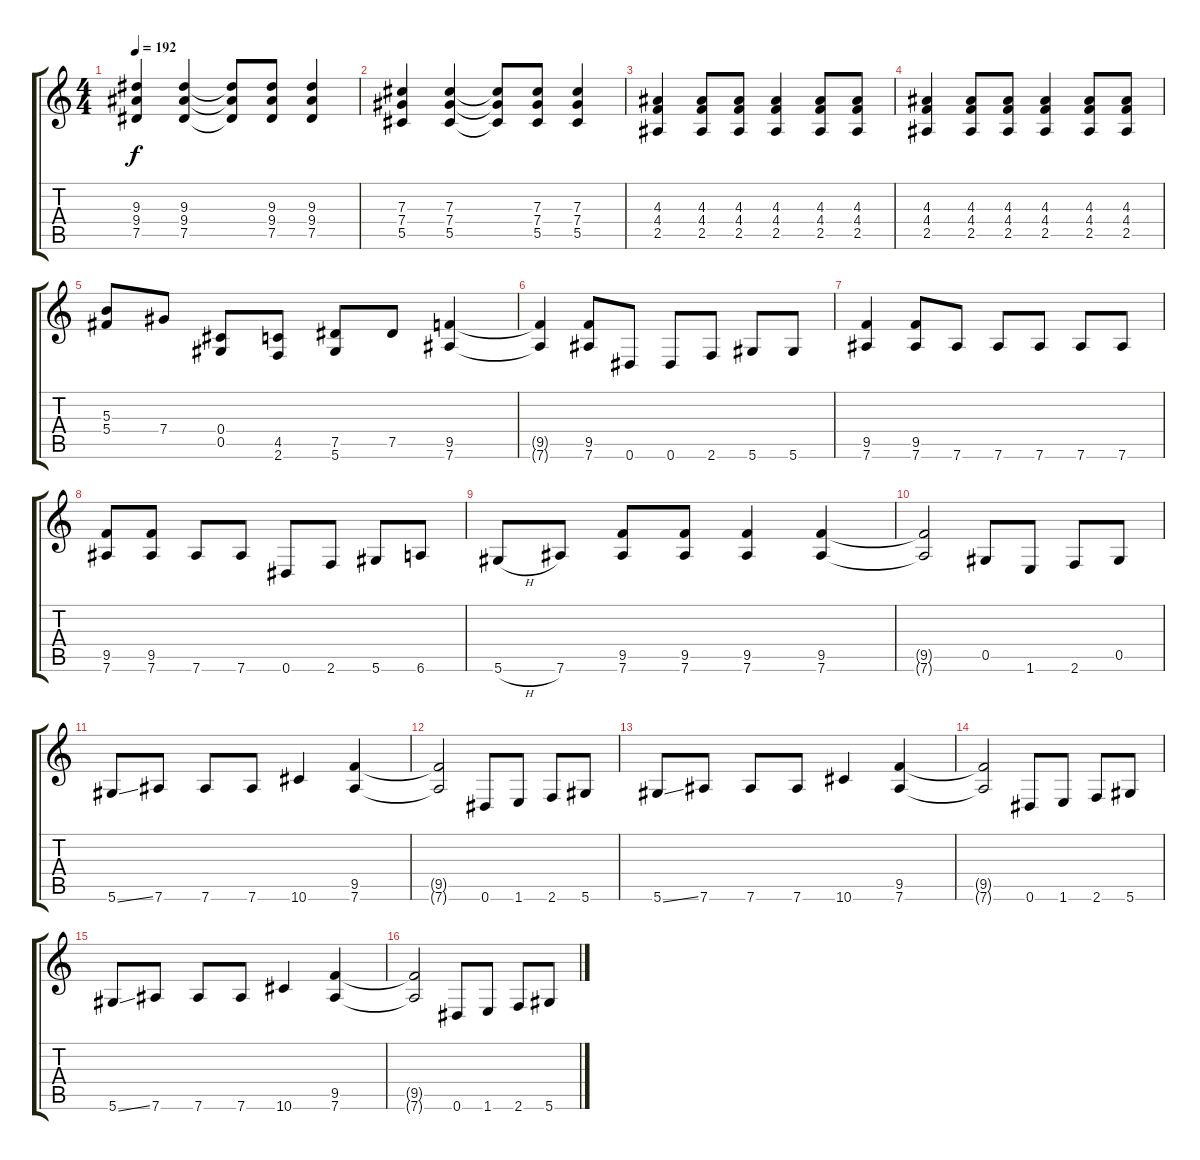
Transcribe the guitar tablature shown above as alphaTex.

\track "" {instrument distortionguitar}
\staff {score tabs}
\tuning (Eb4 Bb3 Gb3 Db3 Ab2 Eb2) {hide}
\ts (4 4)
\tempo 192
\clef g2
\ks c
(9.3 9.4 7.5).4{dy f} (9.3 9.4 7.5).4 (9.3{t} 9.4{t} 7.5{t}).8 (9.3 9.4 7.5).8 (9.3 9.4 7.5).4 |
(7.3 7.4 5.5).4 (7.3 7.4 5.5).4 (7.3{t} 7.4{t} 5.5{t}).8 (7.3 7.4 5.5).8 (7.3 7.4 5.5).4 |
(4.3 4.4 2.5).4 (4.3 4.4 2.5).8 (4.3 4.4 2.5).8 (4.3 4.4 2.5).4 (4.3 4.4 2.5).8 (4.3 4.4 2.5).8 |
(4.3 4.4 2.5).4 (4.3 4.4 2.5).8 (4.3 4.4 2.5).8 (4.3 4.4 2.5).4 (4.3 4.4 2.5).8 (4.3 4.4 2.5).8 |
(5.3 5.4).8 7.4.8 (0.4 0.5).8 (4.5 2.6).8 (7.5 5.6).8 7.5.8 (9.5 7.6).4 |
(9.5{t} 7.6{t}).4 (9.5 7.6).8 0.6.8 0.6.8 2.6.8 5.6.8 5.6.8 |
(9.5 7.6).4 (9.5 7.6).8 7.6.8 7.6.8 7.6.8 7.6.8 7.6.8 |
(9.5 7.6).8 (9.5 7.6).8 7.6.8 7.6.8 0.6.8 2.6.8 5.6.8 6.6.8 |
5.6{h}.8 7.6.8 (9.5 7.6).8 (9.5 7.6).8 (9.5 7.6).4 (9.5 7.6).4 |
(9.5{t} 7.6{t}).2 0.5.8 1.6.8 2.6.8 0.5.8 |
5.6{ss}.8 7.6.8 7.6.8 7.6.8 10.6.4 (9.5 7.6).4 |
(9.5{t} 7.6{t}).2 0.6.8 1.6.8 2.6.8 5.6.8 |
5.6{ss}.8 7.6.8 7.6.8 7.6.8 10.6.4 (9.5 7.6).4 |
(9.5{t} 7.6{t}).2 0.6.8 1.6.8 2.6.8 5.6.8 |
5.6{ss}.8 7.6.8 7.6.8 7.6.8 10.6.4 (9.5 7.6).4 |
(9.5{t} 7.6{t}).2 0.6.8 1.6.8 2.6.8 5.6.8
